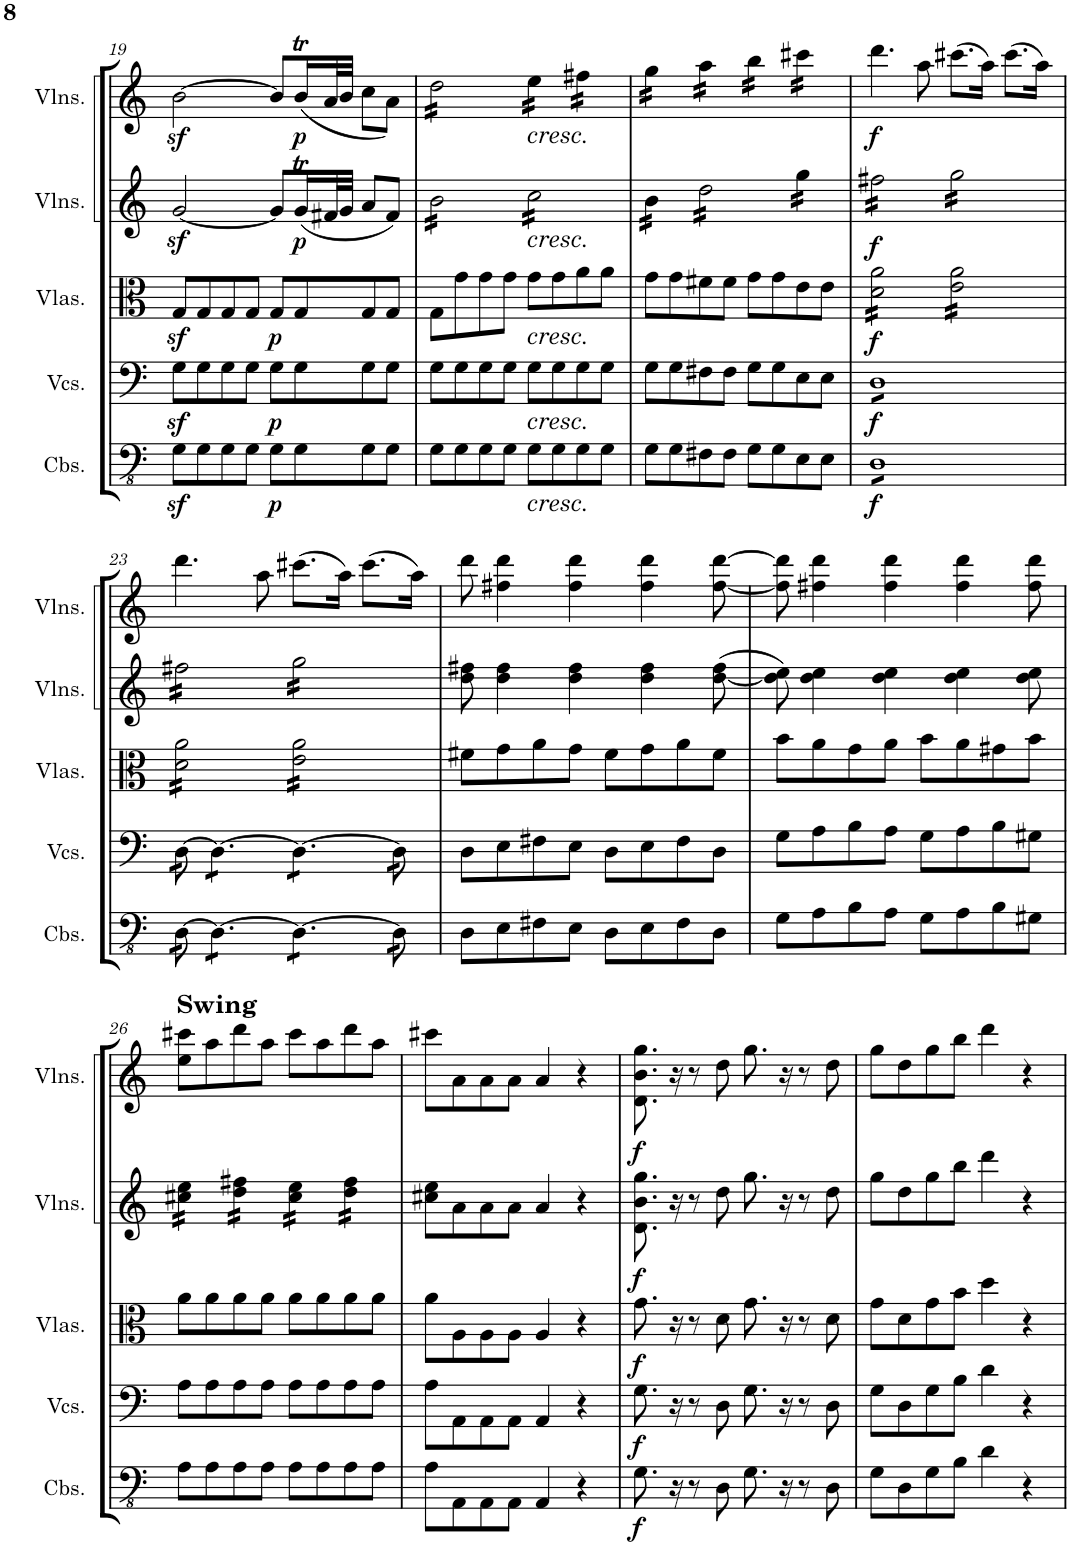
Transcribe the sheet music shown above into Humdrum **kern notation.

**kern	**dynam	**kern	**dynam	**kern	**dynam	**kern	**dynam	**kern	**dynam
*part5	*part5	*part4	*part4	*part3	*part3	*part2	*part2	*part1	*part1
*staff5	*staff5	*staff4	*staff4	*staff3	*staff3	*staff2	*staff2	*staff1	*staff1
*I"Contrabasses	*	*I"Violoncellos	*	*I"Violas	*	*I"Violins	*	*I"Violins	*
*I'Cbs.	*	*I'Vcs.	*	*I'Vlas.	*	*I'Vlns.	*	*I'Vlns.	*
!!LO:PB:g=z
*clefFv4	*	*clefF4	*	*clefC3	*	*clefG2	*	*clefG2	*
*k[]	*	*k[]	*	*k[]	*	*k[]	*	*k[]	*
*M4/4	*	*M4/4	*	*M4/4	*	*M4/4	*	*M4/4	*
*met(c)	*	*met(c)	*	*met(c)	*	*met(c)	*	*met(c)	*
=19	=19	=19	=19	=19	=19	=19	=19	=19	=19
8GGz<^\L	.	8Gz<^\L	.	8Gz<^/L	.	[<2gz<^/	.	[>2bz<^\	.
8GG\	.	8G\	.	8G/	.	.	.	.	.
8GG\	.	8G\	.	8G/	.	.	.	.	.
8GG\J	.	8G\J	.	8G/J	.	.	.	.	.
!	!LO:DY:b	!	!LO:DY:b	!	!LO:DY:b	!	!	!	!
8GG\L	p	8G\L	p	8G/L	p	8g/L]	.	8b/L]	.
!	!	!	!	!	!	!	!LO:DY:b	!	!LO:DY:b
8GG\	.	8G\	.	8G/	.	(<16gT^/L	p	(<16bt^/L	p
.	.	.	.	.	.	32f#X/L	.	32a/L	.
.	.	.	.	.	.	32g/JJJ	.	32b/JJJ	.
8GG\	.	8G\	.	8G/	.	8a/L	.	8cc\L	.
8GG\J	.	8G\J	.	8G/J	.	8f#/J)	.	8a\J)	.
=20	=20	=20	=20	=20	=20	=20	=20	=20	=20
*	*	*	*	*	*	*tremolo	*	*	*
*	*	*	*	*	*	*	*	*tremolo	*
8GG\L	.	8G\L	.	8G\L	.	16b\LL	.	16dd\LL	.
.	.	.	.	.	.	16b\	.	16dd\	.
8GG\	.	8G\	.	8g\	.	16b\	.	16dd\	.
.	.	.	.	.	.	16b\	.	16dd\	.
8GG\	.	8G\	.	8g\	.	16b\	.	16dd\	.
.	.	.	.	.	.	16b\	.	16dd\	.
8GG\J	.	8G\J	.	8g\J	.	16b\	.	16dd\	.
.	.	.	.	.	.	16b\JJ	.	16dd\JJ	.
!	!	!	!	!	!	!	!	!LO:TX:b:i:t=cresc.	!
!	!	!	!	!	!	!LO:TX:b:i:t=cresc.	!	!	!
!	!	!	!	!LO:TX:b:i:t=cresc.	!	!	!	!	!
!	!	!LO:TX:b:i:t=cresc.	!	!	!	!	!	!	!
!LO:TX:b:i:t=cresc.	!	!	!	!	!	!	!	!	!
8GG\L	.	8G\L	.	8g\L	.	16cc\LL	.	16ee\LL	.
.	.	.	.	.	.	16cc\	.	16ee\	.
8GG\	.	8G\	.	8g\	.	16cc\	.	16ee\	.
.	.	.	.	.	.	16cc\	.	16ee\JJ	.
8GG\	.	8G\	.	8a\	.	16cc\	.	16ff#X\LL	.
.	.	.	.	.	.	16cc\	.	16ff#X\	.
8GG\J	.	8G\J	.	8a\J	.	16cc\	.	16ff#X\	.
.	.	.	.	.	.	16cc\JJ	.	16ff#X\JJ	.
=21	=21	=21	=21	=21	=21	=21	=21	=21	=21
8GG\L	.	8G\L	.	8g\L	.	16b\LL	.	16gg\LL	.
.	.	.	.	.	.	16b\	.	16gg\	.
8GG\	.	8G\	.	8g\	.	16b\	.	16gg\	.
.	.	.	.	.	.	16b\JJ	.	16gg\JJ	.
8FF#X\	.	8F#X\	.	8f#X\	.	16dd\LL	.	16aa\LL	.
.	.	.	.	.	.	16dd\	.	16aa\	.
8FF#\J	.	8F#\J	.	8f#\J	.	16dd\	.	16aa\	.
.	.	.	.	.	.	16dd\	.	16aa\JJ	.
8GG\L	.	8G\L	.	8g\L	.	16dd\	.	16bb\LL	.
.	.	.	.	.	.	16dd\	.	16bb\	.
8GG\	.	8G\	.	8g\	.	16dd\	.	16bb\	.
.	.	.	.	.	.	16dd\JJ	.	16bb\JJ	.
8EE\	.	8E\	.	8e\	.	16gg\LL	.	16ccc#X\LL	.
.	.	.	.	.	.	16gg\	.	16ccc#X\	.
8EE\J	.	8E\J	.	8e\J	.	16gg\	.	16ccc#X\	.
.	.	.	.	.	.	16gg\JJ	.	16ccc#X\JJ	.
*	*	*	*	*	*	*	*	*Xtremolo	*
=22	=22	=22	=22	=22	=22	=22	=22	=22	=22
!	!LO:DY:b	!	!LO:DY:b	!	!LO:DY:b	!	!LO:DY:b	!	!LO:DY:b
*tremolo	*	*	*	*	*	*	*	*	*
*	*	*tremolo	*	*	*	*	*	*	*
*	*	*	*	*tremolo	*	*	*	*	*
8DDL	f	8DL	f	16d\ 16a\LL	f	16ff#X\LL	f	4.ddd\	f
.	.	.	.	16d\ 16a\	.	16ff#X\	.	.	.
8DD	.	8D	.	16d\ 16a\	.	16ff#X\	.	.	.
.	.	.	.	16d\ 16a\	.	16ff#X\	.	.	.
8DD	.	8D	.	16d\ 16a\	.	16ff#X\	.	.	.
.	.	.	.	16d\ 16a\	.	16ff#X\	.	.	.
8DD	.	8D	.	16d\ 16a\	.	16ff#X\	.	8aa\	.
.	.	.	.	16d\ 16a\JJ	.	16ff#X\JJ	.	.	.
8DD	.	8D	.	16e\ 16a\LL	.	16gg\LL	.	(8.ccc#X\L	.
.	.	.	.	16e\ 16a\	.	16gg\	.	.	.
8DD	.	8D	.	16e\ 16a\	.	16gg\	.	.	.
.	.	.	.	16e\ 16a\	.	16gg\	.	16aa\Jk)	.
8DD	.	8D	.	16e\ 16a\	.	16gg\	.	(8.ccc#\L	.
.	.	.	.	16e\ 16a\	.	16gg\	.	.	.
8DDJ	.	8DJ	.	16e\ 16a\	.	16gg\	.	.	.
.	.	.	.	16e\ 16a\JJ	.	16gg\JJ	.	16aa\Jk)	.
!!LO:LB:g=z
=23	=23	=23	=23	=23	=23	=23	=23	=23	=23
[16DD\	.	[16D\	.	16d\ 16a\LL	.	16ff#X\LL	.	4.ddd\	.
16DD\	.	16D\	.	16d\ 16a\	.	16ff#X\	.	.	.
8DD\L	.	8D\L	.	16d\ 16a\	.	16ff#X\	.	.	.
.	.	.	.	16d\ 16a\	.	16ff#X\	.	.	.
8DD\	.	8D\	.	16d\ 16a\	.	16ff#X\	.	.	.
.	.	.	.	16d\ 16a\	.	16ff#X\	.	.	.
8DD\J	.	8D\J	.	16d\ 16a\	.	16ff#X\	.	8aa\	.
.	.	.	.	16d\ 16a\JJ	.	16ff#X\JJ	.	.	.
8DD\L	.	8D\L	.	16e\ 16a\LL	.	16gg\LL	.	(8.ccc#X\L	.
.	.	.	.	16e\ 16a\	.	16gg\	.	.	.
8DD\	.	8D\	.	16e\ 16a\	.	16gg\	.	.	.
.	.	.	.	16e\ 16a\	.	16gg\	.	16aa\Jk)	.
8DD\J	.	8D\J	.	16e\ 16a\	.	16gg\	.	(8.ccc#\L	.
.	.	.	.	16e\ 16a\	.	16gg\	.	.	.
16DD\]	.	16D\]	.	16e\ 16a\	.	16gg\	.	.	.
16DD\	.	16D\	.	16e\ 16a\JJ	.	16gg\JJ	.	16aa\Jk)	.
*	*	*	*	*	*	*Xtremolo	*	*	*
*	*	*	*	*Xtremolo	*	*	*	*	*
*	*	*Xtremolo	*	*	*	*	*	*	*
*Xtremolo	*	*	*	*	*	*	*	*	*
=24	=24	=24	=24	=24	=24	=24	=24	=24	=24
8DD\L	.	8D\L	.	8f#X\L	.	8dd\ 8ff#X\	.	8ddd\	.
8EE\	.	8E\	.	8g\	.	4dd\ 4ff#\	.	4ff#X\ 4ddd\	.
8FF#X\	.	8F#X\	.	8a\	.	.	.	.	.
8EE\J	.	8E\J	.	8g\J	.	4dd\ 4ff#\	.	4ff#\ 4ddd\	.
8DD\L	.	8D\L	.	8f#\L	.	.	.	.	.
8EE\	.	8E\	.	8g\	.	4dd\ 4ff#\	.	4ff#\ 4ddd\	.
8FF#\	.	8F#\	.	8a\	.	.	.	.	.
8DD\J	.	8D\J	.	8f#\J	.	(>[8dd\ 8ff#\	.	[8ff#\ [8ddd\	.
=25	=25	=25	=25	=25	=25	=25	=25	=25	=25
8GG\L	.	8G\L	.	8b\L	.	8dd\] 8ee\)	.	8ff#\] 8ddd\]	.
8AA\	.	8A\	.	8a\	.	4dd\ 4ee\	.	4ff#X\ 4ddd\	.
8BB\	.	8B\	.	8g\	.	.	.	.	.
8AA\J	.	8A\J	.	8a\J	.	4dd\ 4ee\	.	4ff#\ 4ddd\	.
8GG\L	.	8G\L	.	8b\L	.	.	.	.	.
8AA\	.	8A\	.	8a\	.	4dd\ 4ee\	.	4ff#\ 4ddd\	.
8BB\	.	8B\	.	8g#X\	.	.	.	.	.
8GG#X\J	.	8G#X\J	.	8b\J	.	8dd\ 8ee\	.	8ff#\ 8ddd\	.
!!LO:LB:g=z
=26	=26	=26	=26	=26	=26	=26	=26	=26	=26
*	*	*	*	*	*	*tremolo	*	*	*
8AA\L	.	8A\L	.	8a\L	.	16cc#X\ 16ee\LL	.	8ee\ 8ccc#X\L	.
.	.	.	.	.	.	16cc#X\ 16ee\	.	.	.
8AA\	.	8A\	.	8a\	.	16cc#X\ 16ee\	.	8aa\	.
.	.	.	.	.	.	16cc#X\ 16ee\JJ	.	.	.
8AA\	.	8A\	.	8a\	.	16dd\ 16ff#X\LL	.	8ddd\	.
.	.	.	.	.	.	16dd\ 16ff#X\	.	.	.
8AA\J	.	8A\J	.	8a\J	.	16dd\ 16ff#X\	.	8aa\J	.
.	.	.	.	.	.	16dd\ 16ff#X\JJ	.	.	.
8AA\L	.	8A\L	.	8a\L	.	16cc#\ 16ee\LL	.	8ccc#\L	.
.	.	.	.	.	.	16cc#\ 16ee\	.	.	.
8AA\	.	8A\	.	8a\	.	16cc#\ 16ee\	.	8aa\	.
.	.	.	.	.	.	16cc#\ 16ee\JJ	.	.	.
8AA\	.	8A\	.	8a\	.	16dd\ 16ff#\LL	.	8ddd\	.
.	.	.	.	.	.	16dd\ 16ff#\	.	.	.
8AA\J	.	8A\J	.	8a\J	.	16dd\ 16ff#\	.	8aa\J	.
.	.	.	.	.	.	16dd\ 16ff#\JJ	.	.	.
*	*	*	*	*	*	*Xtremolo	*	*	*
=27	=27	=27	=27	=27	=27	=27	=27	=27	=27
8AA\L	.	8A\L	.	8a\L	.	8cc#X\ 8ee\L	.	8ccc#X\L	.
8AAA\	.	8AA\	.	8A\	.	8a\	.	8a\	.
8AAA\	.	8AA\	.	8A\	.	8a\	.	8a\	.
8AAA\J	.	8AA\J	.	8A\J	.	8a\J	.	8a\J	.
4AAA/	.	4AA/	.	4A/	.	4a/	.	4a/	.
4r	.	4r	.	4r	.	4r	.	4r	.
=28	=28	=28	=28	=28	=28	=28	=28	=28	=28
!	!LO:DY:b	!	!LO:DY:b	!	!LO:DY:b	!	!LO:DY:b	!	!LO:DY:b
8.GG\	f	8.G\	f	8.g\	f	8.d\ 8.b\ 8.gg\	f	8.d\ 8.b\ 8.gg\	f
16r	.	16r	.	16r	.	16r	.	16r	.
8r	.	8r	.	8r	.	8r	.	8r	.
8DD\	.	8D\	.	8d\	.	8dd\	.	8dd\	.
8.GG\	.	8.G\	.	8.g\	.	8.gg\	.	8.gg\	.
16r	.	16r	.	16r	.	16r	.	16r	.
8r	.	8r	.	8r	.	8r	.	8r	.
8DD\	.	8D\	.	8d\	.	8dd\	.	8dd\	.
=29	=29	=29	=29	=29	=29	=29	=29	=29	=29
8GG\L	.	8G\L	.	8g\L	.	8gg\L	.	8gg\L	.
8DD\	.	8D\	.	8d\	.	8dd\	.	8dd\	.
8GG\	.	8G\	.	8g\	.	8gg\	.	8gg\	.
8BB\J	.	8B\J	.	8b\J	.	8bb\J	.	8bb\J	.
4D\	.	4d\	.	4dd\	.	4ddd\	.	4ddd\	.
4r	.	4r	.	4r	.	4r	.	4r	.
=	=	=	=	=	=	=	=	=	=
*-	*-	*-	*-	*-	*-	*-	*-	*-	*-
